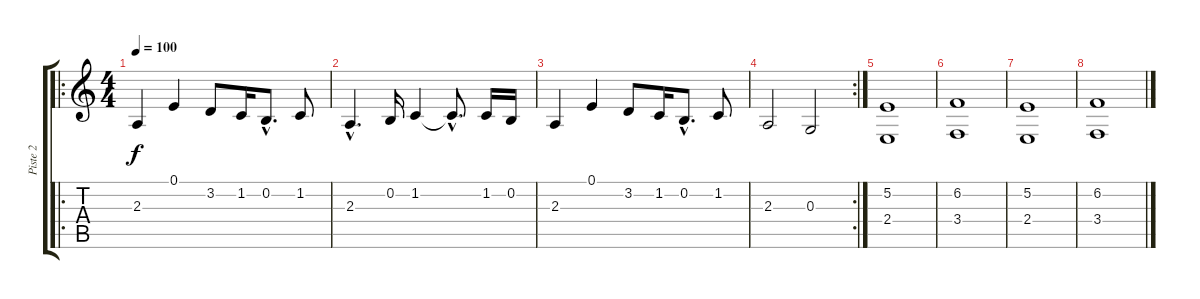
\track ("Piste 2" "Piste 2") {instrument accordion}
\staff {score tabs}
\tuning (E4 B3 G3 D3 A2 E2) {hide}
\ro
\ts (4 4)
\tempo 100
\clef g2
\ks c
2.3.4{dy f} 0.1.4 3.2.8 1.2.16 0.2{hac}.8{d} 1.2.8 |
2.3{hac}.4{d} 0.2.16 1.2.4 1.2{hac t}.8{d} 1.2.16 0.2.16 |
2.3.4 0.1.4 3.2.8 1.2.16 0.2{hac}.8{d} 1.2.8 |
\rc 2
2.3.2 0.3.2 |
(5.2 2.4).1 |
(6.2 3.4).1 |
(5.2 2.4).1 |
(6.2 3.4).1
